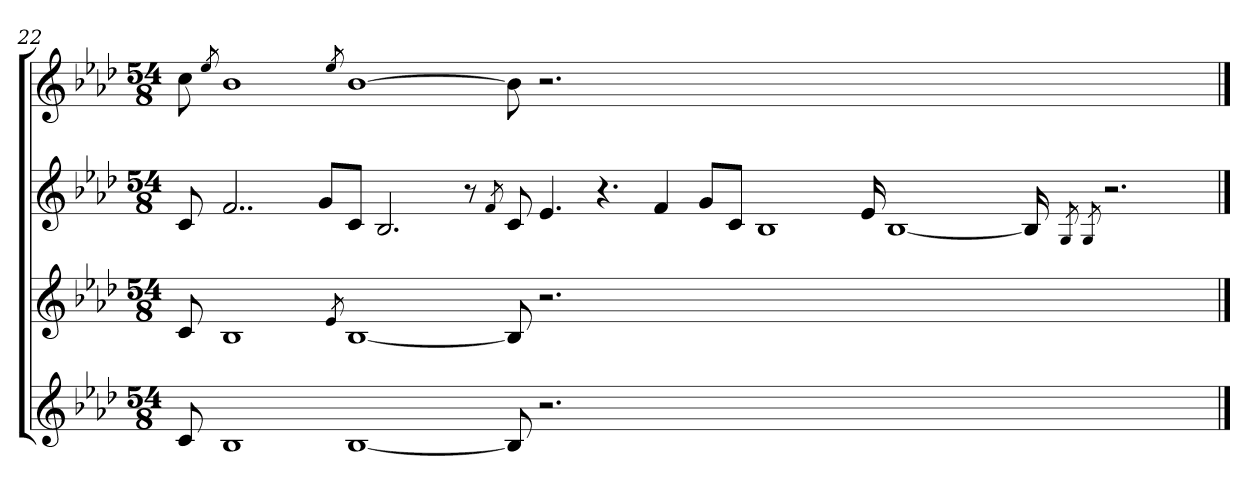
**kern	**kern	**kern	**kern
*part4	*part3	*part2	*part1
*staff4	*staff3	*staff2	*staff1
*clefG2	*clefG2	*clefG2	*clefG2
*k[b-e-a-d-]	*k[b-e-a-d-]	*k[b-e-a-d-]	*k[b-e-a-d-]
*M54/8	*M54/8	*M54/8	*M54/8
=22	=22	=22	=22
8c	8c	8c	8cc
.	.	.	8qee-
1B-	1B-	2..f	1b-
.	.	8g/L	.
.	8qe-	.	8qee-
[1B-	[1B-	8c/J	[1b-
.	.	2.B-	.
.	.	8r	.
.	.	8qf	.
8B-]	8B-]	8c	8b-]
2.r	2.r	4.e-	2.r
.	.	4.r	.
0ryy	0ryy	4f	0ryy
.	.	8g/L	.
.	.	8c/J	.
.	.	1B-	.
.	.	16e-	.
.	.	[1B-	.
1ryy	1ryy	.	1ryy
.	.	16B-]	.
.	.	8qG	.
.	.	8qG	.
.	.	2.r	.
4.ryy	4.ryy	.	4.ryy
==	==	==	==
*-	*-	*-	*-
